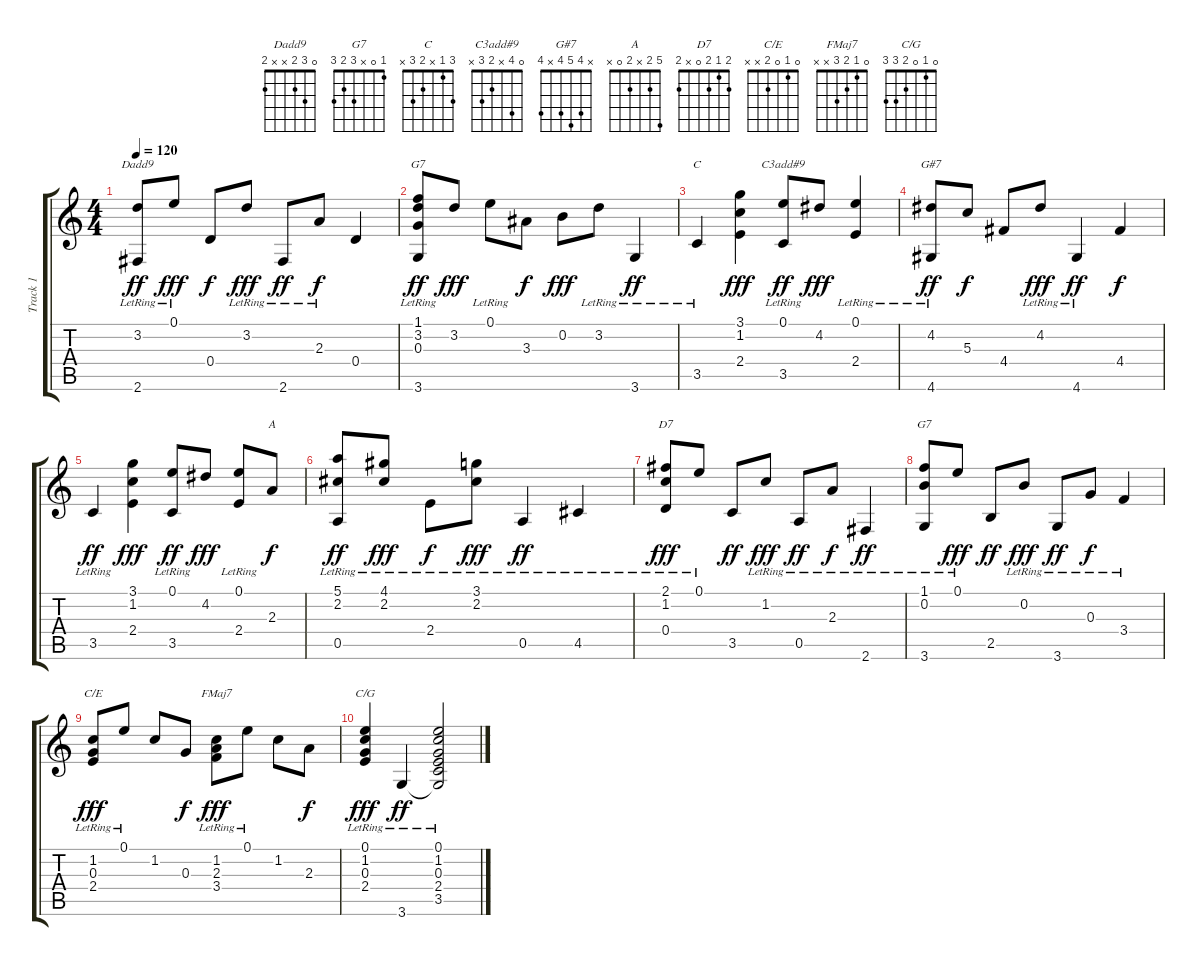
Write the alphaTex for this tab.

\track ("Track 1" "Track 1") {instrument acousticguitarsteel}
\staff {score tabs}
\tuning (E4 B3 G3 D3 A2 E2) {hide}
\chord ("Dadd9" 0 3 2 x x 2)
\chord ("G7" 1 3 0 x x 3)
\chord ("C" 3 1 x 2 3 x)
\chord ("C3add#9" 0 4 x 2 3 x)
\chord ("G#7" x 4 5 4 x 4)
\chord ("A" 5 2 x 2 0 x)
\chord ("D7" 2 1 2 0 x 2)
\chord ("G7" 1 0 x 3 2 3)
\chord ("C/E" 0 1 0 2 x x)
\chord ("FMaj7" 0 1 2 3 x x)
\chord ("C/G" 0 1 0 2 3 3)
\ts (4 4)
\tempo 120
\clef g2
\ks c
(3.2 2.6{lr}).8{ch "Dadd9" dy ff} 0.1{lr}.8{dy fff} 0.4.8{dy f} 3.2{lr}.8{dy fff} 2.6{lr}.8{dy ff} 2.3{lr}.8{dy f} 0.4.4 |
(1.1 3.2 0.3 3.6{lr}).8{ch "G7" dy ff} 3.2.8{dy fff} 0.1{lr}.8 3.3.8{dy f} 0.2.8{dy fff} 3.2{lr}.8 3.6{lr}.4{dy ff} |
3.5{lr}.4{ch "C"} (3.1 1.2 2.4).4{dy fff} (0.1 3.5{lr}).8{ch "C3add#9" dy ff} 4.2.8{dy fff} (0.1{lr} 2.4).4 |
(4.2 4.6{lr}).8{ch "G#7" dy ff} 5.3.8{dy f} 4.4.8 4.2{lr}.8{dy fff} 4.6{lr}.4{dy ff} 4.4.4{dy f} |
3.5{lr}.4{dy ff} (3.1 1.2 2.4).4{dy fff} (0.1 3.5{lr}).8{dy ff} 4.2.8{dy fff} (0.1{lr} 2.4).8 2.3.8{ch "A" dy f} |
(5.1 2.2 0.5{lr}).8{dy ff} (4.1{lr} 2.2).8{dy fff} 2.4{lr}.8{dy f} (3.1{lr} 2.2).8{dy fff} 0.5{lr}.4{dy ff} 4.5{lr}.4 |
(2.1 1.2 0.4{lr}).8{ch "D7" dy fff} 0.1{lr}.8 3.5.8{dy ff} 1.2{lr}.8{dy fff} 0.5{lr}.8{dy ff} 2.3{lr}.8{dy f} 2.6{lr}.4{dy ff} |
(1.1 0.2 3.6{lr}).8{ch "G7"} 0.1{lr}.8{dy fff} 2.5.8{dy ff} 0.2{lr}.8{dy fff} 3.6{lr}.8{dy ff} 0.3{lr}.8{dy f} 3.4{lr}.4 |
(1.2 0.3 2.4{lr}).8{ch "C/E" dy fff} 0.1{lr}.8 1.2.8 0.3.8{dy f} (1.2 2.3 3.4{lr}).8{ch "FMaj7" dy fff} 0.1{lr}.8 1.2.8 2.3.8{dy f} |
(0.1{lr} 1.2 0.3 2.4{lr}).4{ch "C/G" dy fff} 3.6{lr}.4{dy ff} (0.1{lr} 1.2{lr} 0.3{lr} 2.4{lr} 3.5{lr} 3.6{t}).2
